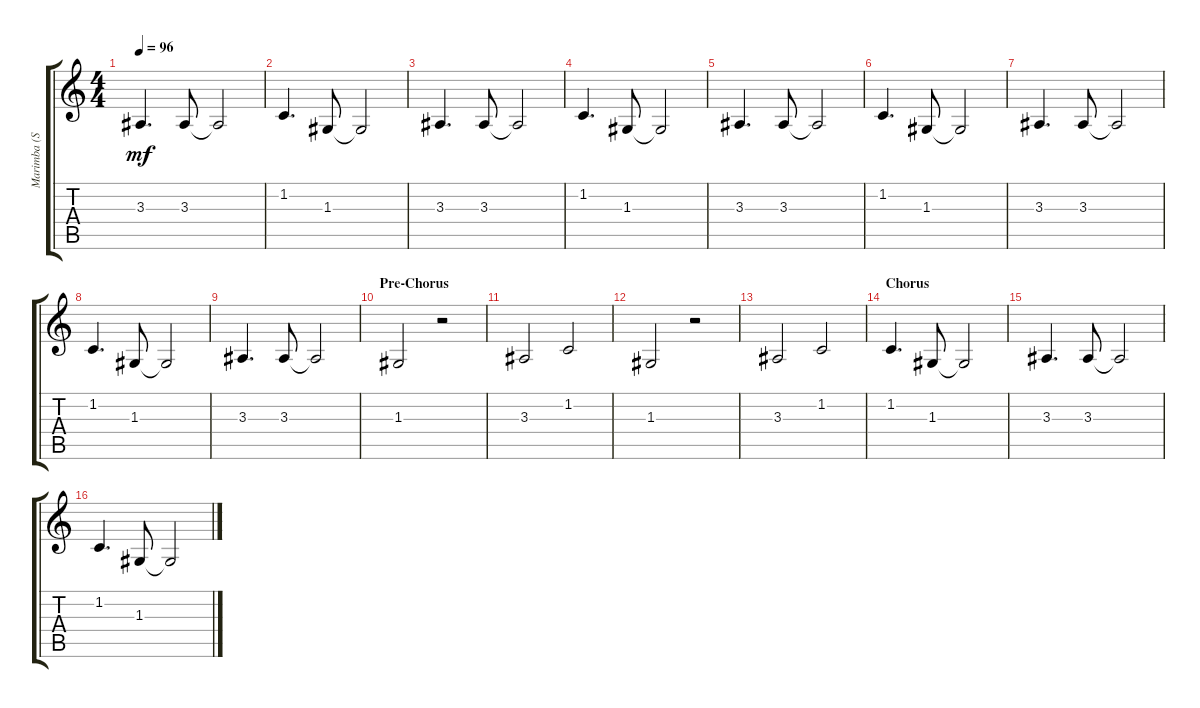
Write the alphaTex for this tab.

\track ("Marimba (Staff 2)" "Marimba (S") {instrument marimba}
\staff {score tabs}
\tuning (E4 B3 G3 D3 A2 E2) {hide}
\ts (4 4)
\tempo 96
\clef g2
\ks aminor
3.3.4{d dy mf} 3.3.8 3.3{t}.2 |
1.2.4{d} 1.3.8 1.3{t}.2 |
3.3.4{d} 3.3.8 3.3{t}.2 |
1.2.4{d} 1.3.8 1.3{t}.2 |
3.3.4{d} 3.3.8 3.3{t}.2 |
1.2.4{d} 1.3.8 1.3{t}.2 |
3.3.4{d} 3.3.8 3.3{t}.2 |
1.2.4{d} 1.3.8 1.3{t}.2 |
3.3.4{d} 3.3.8 3.3{t}.2 |
\section ("" "Pre-Chorus")
1.3.2 r.2 |
3.3.2 1.2.2 |
1.3.2 r.2 |
3.3.2 1.2.2 |
\section ("" "Chorus")
1.2.4{d} 1.3.8 1.3{t}.2 |
3.3.4{d} 3.3.8 3.3{t}.2 |
1.2.4{d} 1.3.8 1.3{t}.2
